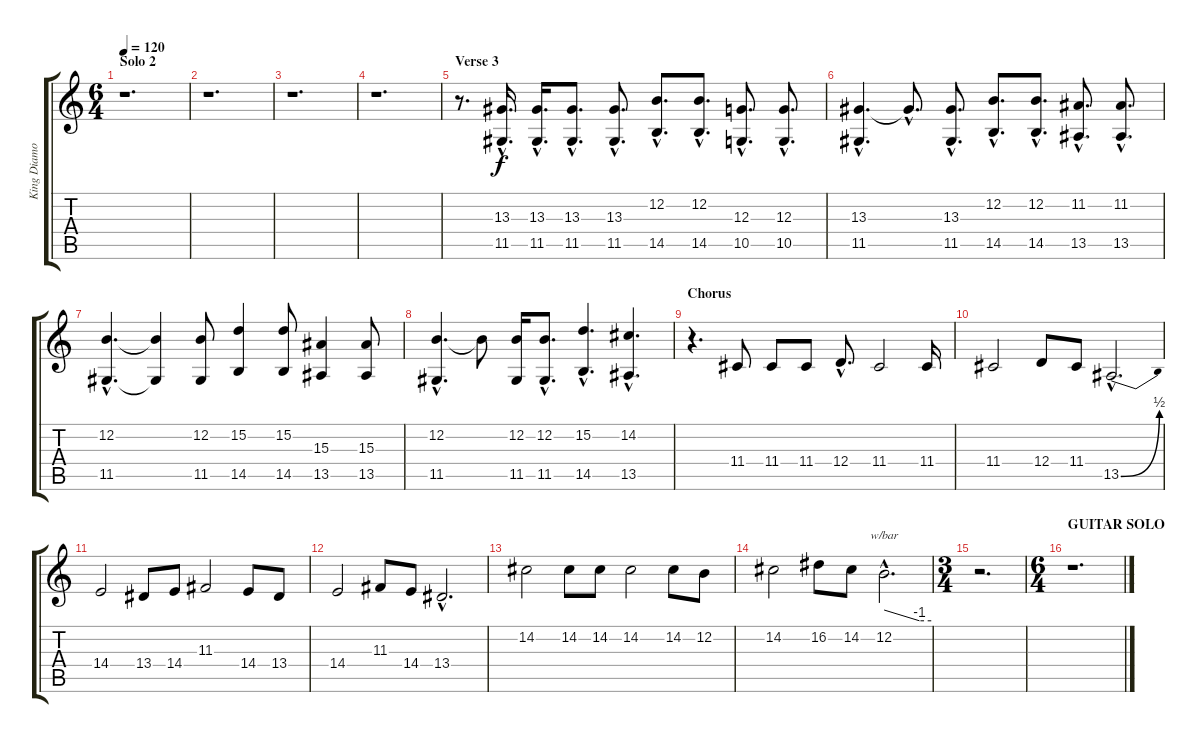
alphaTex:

\track ("King Diamond" "King Diamo") {instrument viola}
\staff {score tabs}
\tuning (E4 B3 G3 D3 A2 E2) {hide}
\ts (6 4)
\section ("" "Solo 2")
\tempo 120
\clef g2
\ks c
r.1{d dy f} |
r.1{d} |
r.1{d} |
r.1{d} |
\section ("" "Verse 3")
r.8{d} (13.3{hac} 11.5{hac}).16{d} (13.3{hac} 11.5{hac}).16{d} (13.3{hac} 11.5{hac}).8{d} (13.3{hac} 11.5{hac}).8{d} (12.2{hac} 14.5{hac}).8{d} (12.2{hac} 14.5{hac}).8{d} (12.3{hac} 10.5{hac}).8{d} (12.3{hac} 10.5{hac}).8{d} |
(13.3{hac} 11.5{hac}).4{d} 13.3{hac t}.8{d} (13.3{hac} 11.5{hac}).8{d} (12.2{hac} 14.5{hac}).8{d} (12.2{hac} 14.5{hac}).8{d} (11.2{hac} 13.5{hac}).8{d} (11.2{hac} 13.5{hac}).8{d} |
(12.2{hac} 11.5{hac}).4{d} (12.2{t} 11.5{t}).4 (12.2 11.5).8 (15.2 14.5).4 (15.2 14.5).8 (15.3 13.5).4 (15.3 13.5).8 |
(12.2{hac} 11.5{hac}).4{d} 12.2{t}.8 (12.2 11.5).16 (12.2{hac} 11.5{hac}).8{d} (15.2{hac} 14.5{hac}).4{d} (14.2{hac} 13.5{hac}).4{d} |
\section ("" "Chorus")
r.4{d} 11.4.8 11.4.8 11.4.8 12.4{hac}.8{d} 11.4.2 11.4.16 |
11.4.2 12.4.8 11.4.8 13.5{be (bend 0 0 60 2) hac}.2{d} |
14.4.2 13.4.8 14.4.8 11.3.2 14.4.8 13.4.8 |
14.4.2 11.3.8 14.4.8 13.4{hac}.2{d} |
14.2.2 14.2.8 14.2.8 14.2.2 14.2.8 12.2.8 |
14.2.2 16.2.8 14.2.8 12.2{hac}.2{d tbe (custom default 0 0 45 -4 60 -4)} |
\ts (3 4)
r.2{d} |
\ts (6 4)
\section ("" "GUITAR SOLO")
r.1{d}
